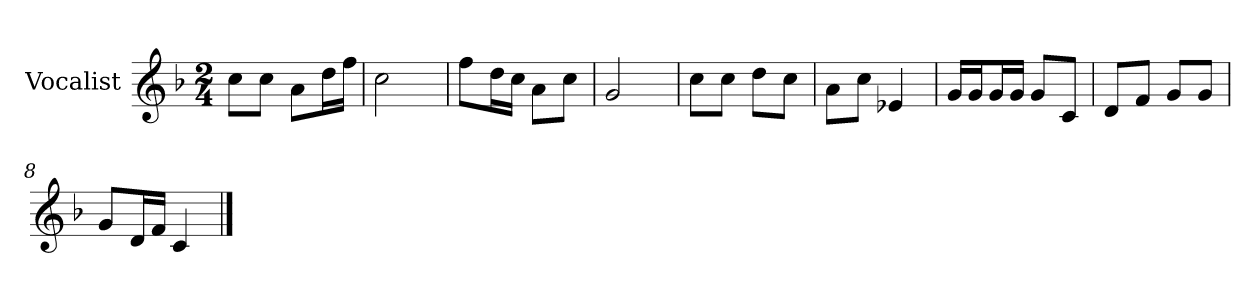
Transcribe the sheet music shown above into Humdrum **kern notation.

**kern
*part1
*staff1
*I"Vocalist
*k[b-]
*F:
*M2/4
=
8ccL
8ccJ
8aL
16ddL
16ffJJ
=1
2cc
=2
8ffL
16ddL
16ccJJ
8aL
8ccJ
=3
2g
=4
8ccL
8ccJ
8ddL
8ccJ
=5
8aL
8ccJ
4e-X
=6
16gLL
16gJ
16gL
16gJJ
8gL
8cJ
=7
8dL
8fJ
8gL
8gJ
=8
8gL
16dL
16fJJ
4c
==
*-
